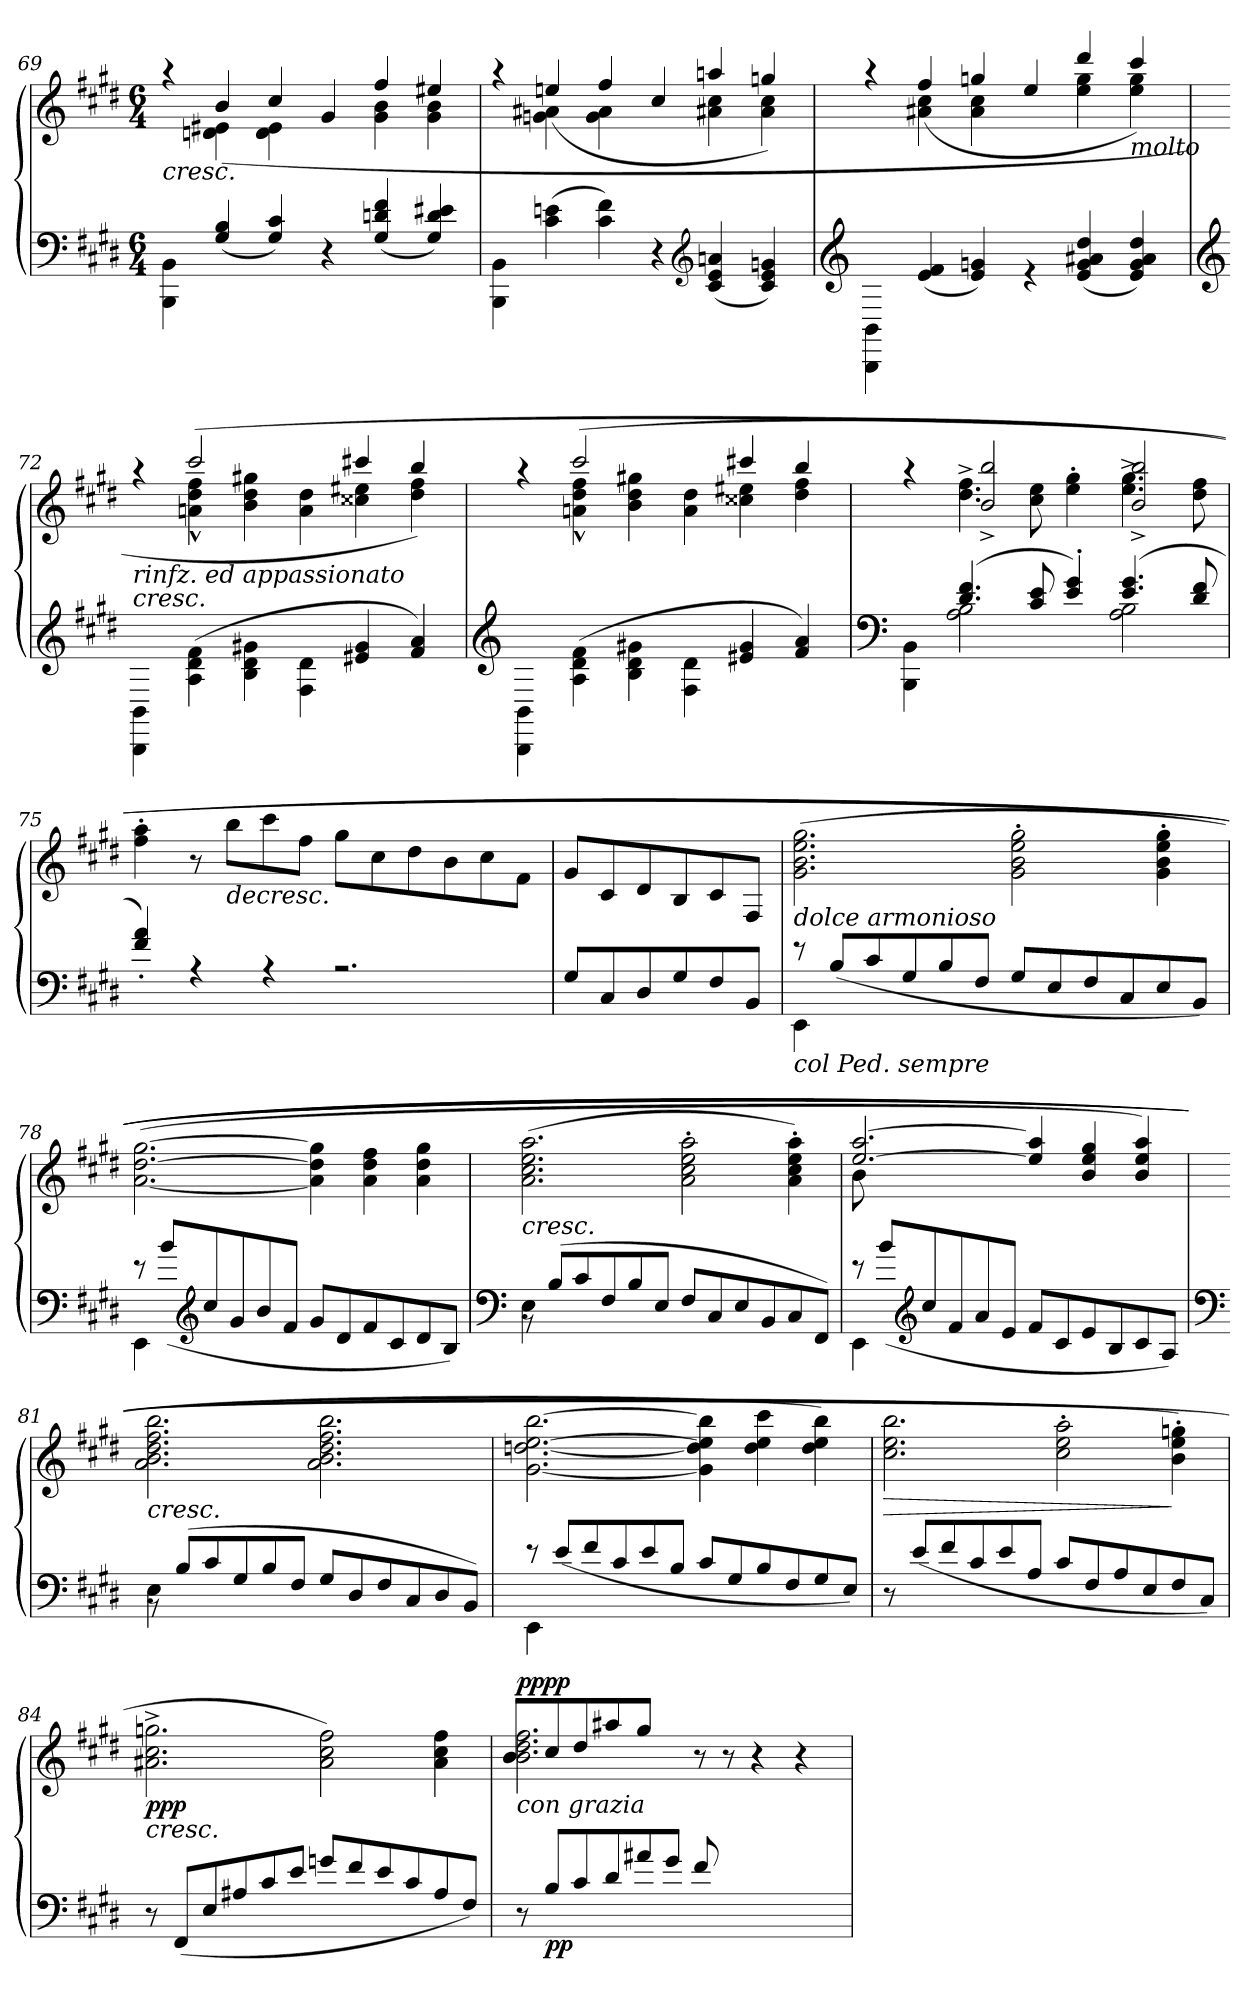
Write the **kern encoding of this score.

**kern	**kern	**dynam
*part1	*part1	*part1
*staff2	*staff1	*staff1/2
*clefF4	*clefG2	*
*k[f#c#g#d#]	*k[f#c#g#d#]	*
*E:	*E:	*
*M6/4	*M6/4	*
=69	=69	=69
!	!	!LO:HP:b
*	*^	*
4BBB\ 4BB\	4raa	4ryy	<
!	!	!	!LO:DY:a
(>4G#/ 4B/	4dn\ 4e#X\	(<4b/	M.M. = 130
4G#/ 4c#/)	4d\ 4e#\	4cc#/	.
4r	4ryy	4g#/	.
(>4G#/ 4dn/ 4f#/	4g#\ 4b\	4ff#/	.
4G#/ 4d/ 4e#X/)	4g#\ 4b\	4ee#X/	.
=70	=70	=70	=70
!	!	!	!LO:DY:a
4BBB\ 4BB\	4raa	4ryy	M.M. = 135
(>4c#\ 4en\	4gn\ 4a#X\	(<4een/	.
4c#\ 4f#\)	4g\ 4a#\	4ff#/	.
4r	4ryy	4cc#/	.
*clefG2	*	*	*
(>4c#/ 4e/ 4an/	4a#X\ 4cc#\	4aan/	.
4c#/ 4e/ 4gn/)	4a#\ 4cc#\	4ggn/)	.
=71	=71	=71	=71
*clefG2	*	*	*
*^	*	*	*
!	!	!	!	!LO:DY:a
1.ryy	4BBB\ 4BB\	4raa	4ryy	M.M. = 140
.	(>4e/ 4f#/	4a#X\ 4cc#\	(<4ff#/	.
.	4e/ 4gn/)	4a#\ 4cc#\	4ggn/	.
.	4r	4ryy	4ee/	.
.	(>4e/ 4g/ 4a#X/ 4dd#/	4ee\ 4gg\	4ddd#/	.
!	!	!LO:TX:b:i:t=molto	!	!
.	4e/ 4g/ 4a#/ 4dd#/)	4ee\ 4gg\	4ccc#/)	[
!!LO:LB:g=z	!!
=72	=72	=72	=72	=72
*clefG2	*	*	*	*
!	!	!LO:TX:b:i:t=rinfz. ed appassionato	!	!
!	!	!	!	!LO:HP:b
!	!	!	!	!LO:DY:n=1:b
1.ryy	4BBB\ 4BB\	4raa	4ryy	< M.M. = 120
.	(>4A\ 4d#\ 4f#\	(>4an\ 4dd#\ 4ff#\	2ccc#^^/	.
!	!	!	!	!LO:DY:n=2:b
.	4B\ 4d#\ 4g#X\	4b\ 4dd#\ 4gg#X\	.	M.M. = 140
.	4F#\ 4d#\	4a\ 4dd#\	4ryy	.
.	4e#X/ 4g#/	4cc##X\ 4ee#X\	4ccc#X/	.
.	4f#/ 4a/)	4dd#\ 4ff#\	4bb/)	.
=73	=73	=73	=73	=73
*clefG2	*	*	*	*
1.ryy	4BBB\ 4BB\	4raa	4ryy	.
.	(>4A\ 4d#\ 4f#\	(>4an\ 4dd#\ 4ff#\	2ccc#^^/	.
.	4B\ 4d#\ 4g#X\	4b\ 4dd#\ 4gg#X\	.	.
.	4F#\ 4d#\	4a\ 4dd#\	4ryy	.
!	!	!	!	!LO:DY:b
.	4e#X/ 4g#/	4cc##X\ 4ee#X\	4ccc#X/	M.M. = 120
!	!	!	!	!LO:DY:b
.	4f#/ 4a/)	4dd#\ 4ff#\	4bb/	M.M. = 90
*v	*v	*	*	*
*	*v	*v	*
.	.	[
=74	=74	=74
*clefF4	*	*
*^	*^	*
*	*^	*	*	*
1.ryy	4BBB\ 4BB\	4ryy	4raa	4ryy	.
!	!	!	!	!	!LO:DY:b
.	2A\ 2B\	(<4.d#/ 4.f#/	4.dd#^\ 4.ff#^\	2b^/ 2bb^/	M.M. = 110
.	.	8c#/ 8e/	8cc#\ 8ee\	.	.
!	!	!	!	!	!LO:DY:b
.	4ryy	4e'/ 4g#'/)	4ee'\ 4gg#'\	4ryy	M.M. = 105
!	!	!	!	!	!LO:DY:b
.	2A\ 2B\	(<4.e/ 4.g#/	4.ee^\ 4.gg#^\	2b^/ 2bb^/	M.M. = 80
.	.	8d#/ 8f#/	8dd#\ 8ff#\	.	.
*	*v	*v	*	*	*
*	*	*v	*v	*
=75	=75	=75	=75
2ryy	4f#'/ 4a'/)	4ff#'\ 4aa'\	.
.	4rA	8r	.
!	!	!	!LO:HP:b
!	!	!	!LO:DY:n=1:a
.	.	8bb\L	> Quasi Allegretto
!	!	!	!LO:DY:n=2:b
2ryy	4rA	8ccc#\	M.M. = 140
.	.	8ff#\J	.
.	2.rA	8gg#\L	.
!	!	!	!LO:DY:n=3:b
.	.	8cc#\	M.M. = 150
2ryy	.	8dd#\	.
!	!	!	!LO:DY:n=4:b
.	.	8b\	M.M. = 160
.	.	8cc#\	.
.	.	8f#\J	.
!!LO:LB:g=z
=76	=76	=76	=76
!	!	!	!LO:DY:a
8G#/L	2.ryy	8g#\L	mosso
8C#/	.	8c#\	.
!	!	!	!LO:DY:n=1:b=2
8D#/	.	8d#\	] M.M. = 130
!	!	!	!LO:DY:n=2:a=2
8G#/	.	8B/	M.M. = 100
!	!	!	!LO:DY:n=3:a=2
8F#/	.	8c#/	M.M. = 70
!	!	!	!LO:DY:n=4:b=2
!	!	!	!LO:DY:n=5:b
8BB/J	.	8F#/J	M.M. = 50 M.M. = 150
=77	=77	=77	=77
!	!	!LO:TX:b:i:t=dolce armonioso	!
!LO:TX:b:i:t=col Ped. sempre	!	!	!
!	!	!	!LO:DY:a
4EE\	8re	(>2.g#\ 2.b\ 2.ee\ 2.gg#\	M.M. = 140
.	(>8B/L	.	.
4ryy	8c#/	.	.
.	8G#/	.	.
2ryy	8B/	.	.
.	8F#/J	.	.
!	!	!	!LO:DY:a
.	8G#/L	2g#'\ 2b'\ 2ee'\ 2gg#'\	M.M. = 160
.	8E/	.	.
2ryy	8F#/	.	.
.	8C#/	.	.
.	8E/	4g#'\ 4b'\ 4ee'\ 4gg#'\	.
.	8BB/J)	.	.
=78	=78	=78	=78
!	!	!	!LO:DY:a
4EE\	8re	(>[2.a\ [2.dd#\ [2.gg#\	M.M. = 150
.	(>8b/L	.	.
*clefG2	*	*	*
4ryy	8cc#/	.	.
.	8g#/	.	.
2ryy	8b/	.	.
.	8f#/J	.	.
.	8g#/L	4a]\ 4dd#]\ 4gg#]\	.
.	8d#/	.	.
!	!	!	!LO:DY:a
2ryy	8f#/	4a\ 4dd#\ 4ff#\	M.M. = 140
.	8c#/	.	.
!	!	!	!LO:DY:a
.	8d#/	4a\ 4dd#\ 4gg#\	M.M. = 120
.	8B/J)	.	.
*v	*v	*	*
!!LO:LB:g=z
=79	=79	=79
*clefF4	*	*
*^	*	*
*	*^	*	*
!	!	!	!	!LO:HP:b
!	!	!	!	!LO:DY:n=1:a
1.ryy	4E\	8rBB	(>2.a\ 2.cc#\ 2.ee\ 2.aa\	< M.M. = 150
.	.	(>8B/L	.	.
.	4ryy	8c#/	.	.
.	.	8F#/	.	.
.	2ryy	8B/	.	.
.	.	8E/J	.	.
.	.	8F#/L	2a'\ 2cc#'\ 2ee'\ 2aa'\	.
.	.	8C#/	.	.
.	2ryy	8E/	.	.
.	.	8BB/	.	.
!	!	!	!	!LO:DY:n=2:a
.	.	8C#/	4a'\ 4cc#'\ 4ee'\ 4aa'\)	M.M. = 130
.	.	8FF#/J)	.	.
*v	*v	*v	*	*
.	.	[
=80	=80	=80
*^	*^	*
!	!	!	!	!LO:DY:b=2
!	!	!	!	!LO:DY:n=1:a
4EE\	8re	[2.ee/ [2.aa/	8b\	pp M.M. = 150
.	(>8b/L	.	8ryy	.
*clefG2	*	*	*	*
4ryy	8cc#/	.	4ryy	.
.	8f#/	.	.	.
2ryy	8a/	.	2ryy	.
.	8e/J	.	.	.
.	8f#/L	4ee]/ 4aa]/	.	.
.	8c#/	.	.	.
!	!	!	!	!LO:DY:n=2:a
2ryy	8e/	4b/ 4ee/ 4gg#/	2ryy	M.M. = 130
.	8B/	.	.	.
.	8c#/	4b/ 4ee/ 4aa/)	.	.
.	8A/J)	.	.	.
*v	*v	*	*	*
*	*v	*v	*
=81	=81	=81
*clefF4	*	*
*^	*	*
*	*^	*	*
!	!	!	!	!LO:HP:b
!	!	!	!	!LO:DY:n=1:a
1.ryy	4E\	8rBB	2.a\ 2.b\ 2.dd#\ 2.ff#\ 2.bb\	< M.M. = 150
.	.	(>8B/L	.	.
.	4ryy	8c#/	.	.
.	.	8G#/	.	.
.	2ryy	8B/	.	.
.	.	8F#/J	.	.
!	!	!	!	!LO:DY:n=2:a
.	.	8G#/L	2.a\ 2.b\ 2.dd#\ 2.ff#\ 2.bb\	M.M. = 140
.	.	8D#/	.	.
.	2ryy	8F#/	.	.
.	.	8C#/	.	.
.	.	8D#/	.	.
.	.	8BB/J)	.	.
*v	*v	*v	*	*
.	.	[
=82	=82	=82
*^	*	*
!	!	!	!LO:DY:b=2
!	!	!	!LO:DY:n=1:a
4EE\	8re	[2.g#\ [2.ddn\ [2.ee\ [2.bb\	pp M.M. = 110
.	(>8e/L	.	.
4ryy	8f#/	.	.
.	8c#/	.	.
2ryy	8e/	.	.
.	8B/J	.	.
.	8c#/L	4g#]\ 4dd]\ 4ee]\ 4bb]\	.
.	8G#/	.	.
!	!	!	!LO:DY:n=2:a
2ryy	8B/	4dd\ 4ee\ 4ccc#\	M.M. = 130
.	8F#/	.	.
!	!	!	!LO:DY:n=3:a
.	8G#/	4dd\ 4ee\ 4bb\)	M.M. = 120
.	8E/J)	.	.
!!LO:LB:g=z
=83	=83	=83	=83
!	!	!	!LO:HP:b
*v	*v	*	*
8r	2.cc#\ 2.ee\ 2.bb\	>
(>8e/L	.	.
8f#/	.	.
8c#/	.	.
8e/	.	.
8A/J	.	.
8c#/L	2cc#'\ 2ee'\ 2aa'\	.
8F#/	.	.
8A/	.	.
8E/	.	.
!	!	!LO:DY:n=1:a
8F#/	4b'\ 4ee'\ 4ggn'\)	] M.M. = 120
8C#/J)	.	.
=84	=84	=84
!	!	!LO:HP:b
!	!	!LO:DY:n=1:b
8r	2.a#X^\ 2.cc#^\ 2.ggn^\	< ppp
(>8FF#/L	.	.
8E/	.	.
8A#X/	.	.
8c#/	.	.
8e/J	.	.
!	!	!LO:DY:n=2:a
8gn/L	2a#\ 2cc#\ 2ff#\)	M.M. = 150
8f#/	.	.
8e/	.	.
8c#/	.	.
!	!	!LO:DY:n=3:a
8A#/	4a#\ 4cc#\ 4ff#\	M.M. = 130
8F#/J)	.	.
.	.	[
=85	=85	=85
*	*^	*
!	!LO:TX:b:i:t=con grazia	!	!
!	!	!	!LO:DY:b
!	!	!	!LO:DY:n=1:a
8r	2.b\ 2.dd#\ 2.ff#\	8b/L	pp pp
!	!	!	!LO:DY:n=2:b=2
8B/L	.	8cc#/	pp
8c#/	.	8dd#/	.
8d#/	.	8aa#X/	.
8a#X/	.	8gg#/J	.
8g#/J	.	2..ryy	.
8f#/	8r	.	.
2ryy	8r	.	.
.	4r	.	.
!	!	!	!LO:DY:n=3:a
.	4r	.	M.M. = 130
8ryy	.	.	.
*	*v	*v	*
=	=	=
*-	*-	*-
